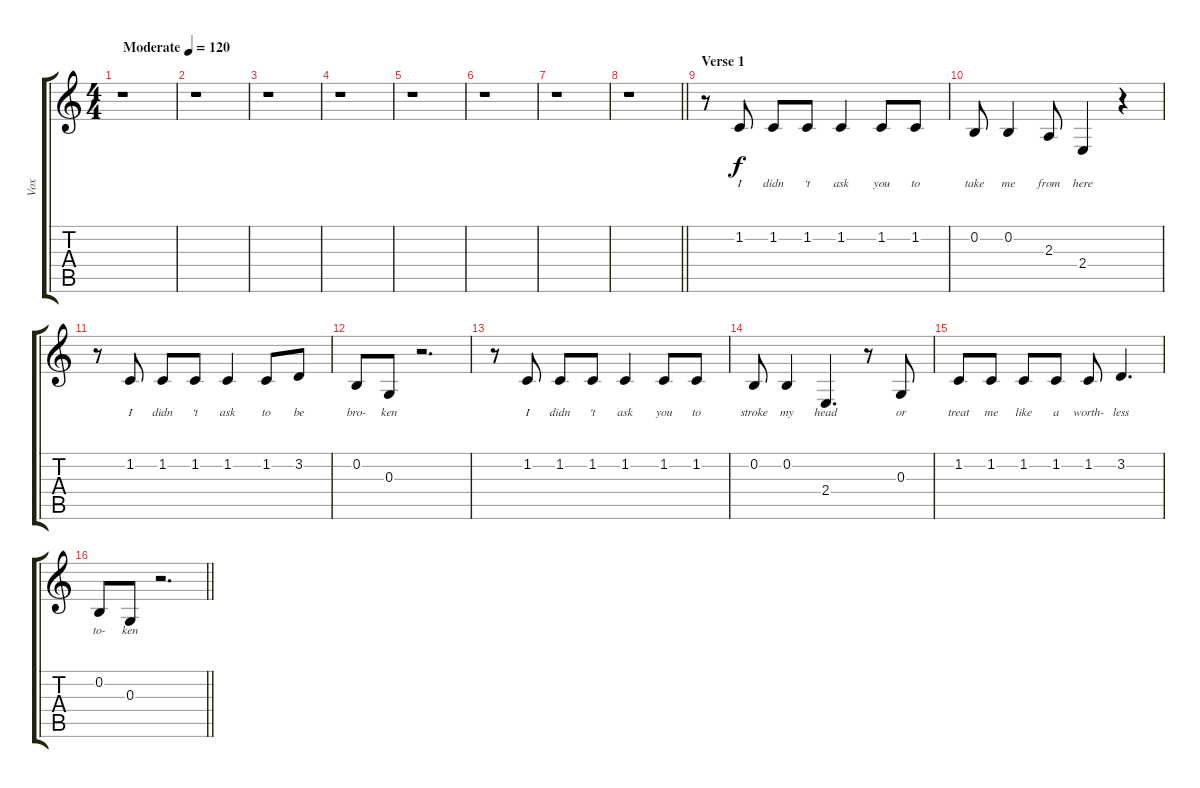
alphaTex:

\track ("Vox" "Vox") {instrument oboe}
\staff {score tabs}
\tuning (E4 B3 G3 D3 A2 E2) {hide}
\ts (4 4)
\tempo (120 "Moderate")
\clef g2
\ks c
r.1{dy f instrument oboe} |
r.1 |
r.1 |
r.1 |
r.1 |
r.1 |
r.1 |
\barLineRight lightlight
r.1 |
\section ("" "Verse 1")
r.8 1.2.8{lyrics (0 "I") lyrics (1 "") lyrics (2 "") lyrics (3 "") lyrics (4 "")} 1.2.8{lyrics (0 "didn") lyrics (1 "") lyrics (2 "") lyrics (3 "") lyrics (4 "")} 1.2.8{lyrics (0 "'t") lyrics (1 "") lyrics (2 "") lyrics (3 "") lyrics (4 "")} 1.2.4{lyrics (0 "ask") lyrics (1 "") lyrics (2 "") lyrics (3 "") lyrics (4 "")} 1.2.8{lyrics (0 "you") lyrics (1 "") lyrics (2 "") lyrics (3 "") lyrics (4 "")} 1.2.8{lyrics (0 "to") lyrics (1 "") lyrics (2 "") lyrics (3 "") lyrics (4 "")} |
0.2.8{lyrics (0 "take") lyrics (1 "") lyrics (2 "") lyrics (3 "") lyrics (4 "")} 0.2.4{lyrics (0 "me") lyrics (1 "") lyrics (2 "") lyrics (3 "") lyrics (4 "")} 2.3.8{lyrics (0 "from") lyrics (1 "") lyrics (2 "") lyrics (3 "") lyrics (4 "")} 2.4.4{lyrics (0 "here") lyrics (1 "") lyrics (2 "") lyrics (3 "") lyrics (4 "")} r.4 |
r.8 1.2.8{lyrics (0 "I") lyrics (1 "") lyrics (2 "") lyrics (3 "") lyrics (4 "")} 1.2.8{lyrics (0 "didn") lyrics (1 "") lyrics (2 "") lyrics (3 "") lyrics (4 "")} 1.2.8{lyrics (0 "'t") lyrics (1 "") lyrics (2 "") lyrics (3 "") lyrics (4 "")} 1.2.4{lyrics (0 "ask") lyrics (1 "") lyrics (2 "") lyrics (3 "") lyrics (4 "")} 1.2.8{lyrics (0 "to") lyrics (1 "") lyrics (2 "") lyrics (3 "") lyrics (4 "")} 3.2.8{lyrics (0 "be") lyrics (1 "") lyrics (2 "") lyrics (3 "") lyrics (4 "")} |
0.2.8{lyrics (0 "bro-") lyrics (1 "") lyrics (2 "") lyrics (3 "") lyrics (4 "")} 0.3.8{lyrics (0 "ken") lyrics (1 "") lyrics (2 "") lyrics (3 "") lyrics (4 "")} r.2{d} |
r.8 1.2.8{lyrics (0 "I") lyrics (1 "") lyrics (2 "") lyrics (3 "") lyrics (4 "")} 1.2.8{lyrics (0 "didn") lyrics (1 "") lyrics (2 "") lyrics (3 "") lyrics (4 "")} 1.2.8{lyrics (0 "'t") lyrics (1 "") lyrics (2 "") lyrics (3 "") lyrics (4 "")} 1.2.4{lyrics (0 "ask") lyrics (1 "") lyrics (2 "") lyrics (3 "") lyrics (4 "")} 1.2.8{lyrics (0 "you") lyrics (1 "") lyrics (2 "") lyrics (3 "") lyrics (4 "")} 1.2.8{lyrics (0 "to") lyrics (1 "") lyrics (2 "") lyrics (3 "") lyrics (4 "")} |
0.2.8{lyrics (0 "stroke") lyrics (1 "") lyrics (2 "") lyrics (3 "") lyrics (4 "")} 0.2.4{lyrics (0 "my") lyrics (1 "") lyrics (2 "") lyrics (3 "") lyrics (4 "")} 2.4.4{d lyrics (0 "head") lyrics (1 "") lyrics (2 "") lyrics (3 "") lyrics (4 "")} r.8 0.3.8{lyrics (0 "or") lyrics (1 "") lyrics (2 "") lyrics (3 "") lyrics (4 "")} |
1.2.8{lyrics (0 "treat") lyrics (1 "") lyrics (2 "") lyrics (3 "") lyrics (4 "")} 1.2.8{lyrics (0 "me") lyrics (1 "") lyrics (2 "") lyrics (3 "") lyrics (4 "")} 1.2.8{lyrics (0 "like") lyrics (1 "") lyrics (2 "") lyrics (3 "") lyrics (4 "")} 1.2.8{lyrics (0 "a") lyrics (1 "") lyrics (2 "") lyrics (3 "") lyrics (4 "")} 1.2.8{lyrics (0 "worth-") lyrics (1 "") lyrics (2 "") lyrics (3 "") lyrics (4 "")} 3.2.4{d lyrics (0 "less") lyrics (1 "") lyrics (2 "") lyrics (3 "") lyrics (4 "")} |
\barLineRight lightlight
0.2.8{lyrics (0 "to-") lyrics (1 "") lyrics (2 "") lyrics (3 "") lyrics (4 "")} 0.3.8{lyrics (0 "ken") lyrics (1 "") lyrics (2 "") lyrics (3 "") lyrics (4 "")} r.2{d}
